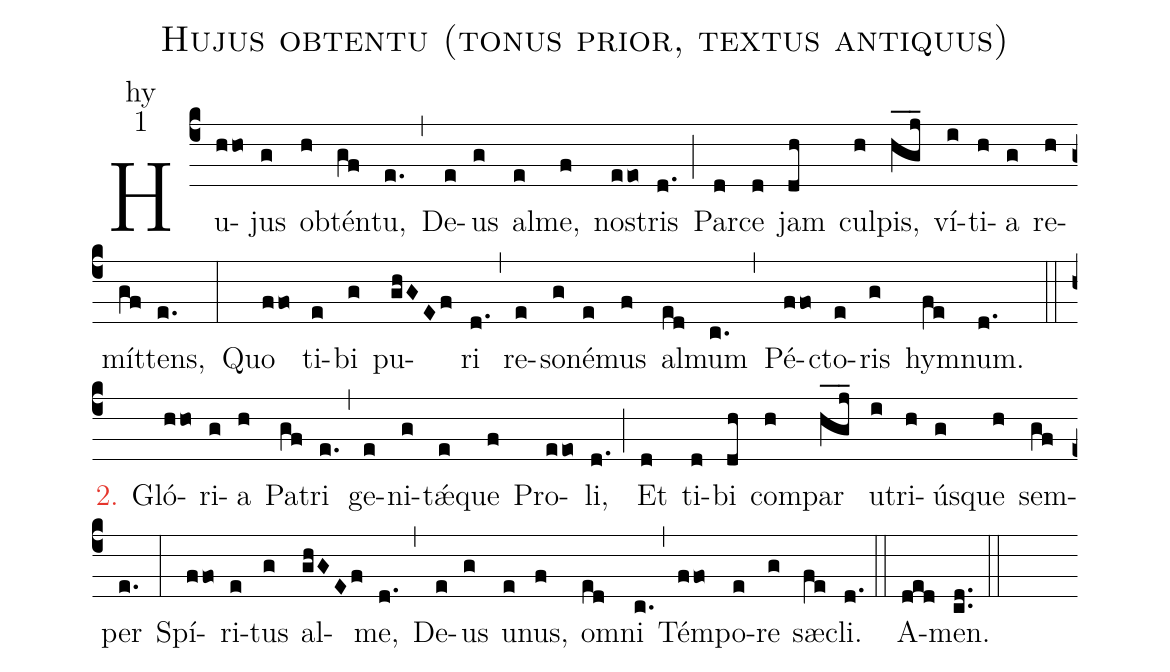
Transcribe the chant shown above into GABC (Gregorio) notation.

name:Hujus obtentu (tonus prior, textus antiquus);
office-part:hy;
mode:1;
%%
(c4) Hu(hho)jus(g) ob(h)tén(gf)tu,(e.) (,) De(e)us(g) al(e)me,(f) no(eeo)stris(d.) (;)
Par(d)ce(d) jam(dh) cul(h)pis,(hgj___) ví(i)ti(h)a(g) re(h)mít(gf)tens,(e.) (:)
Quo(ffo) ti(e)bi(g) pu(ghGEf)ri(d.) (,) re(e)so(g)né(e)mus(f) al(ed)mum(c.) (,)
Pé(ffo)cto(e)ris(g) hym(fe)num.(d.) (::)

<c>2.</c> Gló(hho)ri(g)a(h) Pa(gf)tri(e.) (,) ge(e)ni(g)tǽ(e)que(f) Pro(eeo)li,(d.) (;)
Et(d) ti(d)bi(dh) com(h)par(hgj___) u(i)tri(h)ús(g)que(h) sem(gf)per(e.) (:)
Spí(ffo)ri(e)tus(g) al(ghGEf)me,(d.) (,) De(e)us(g) u(e)nus,(f) om(ed)ni(c.) (,)
Tém(ffo)po(e)re(g) sæ(fe)cli.(d.) (::)
A(ded)men.(cd..) (::)
